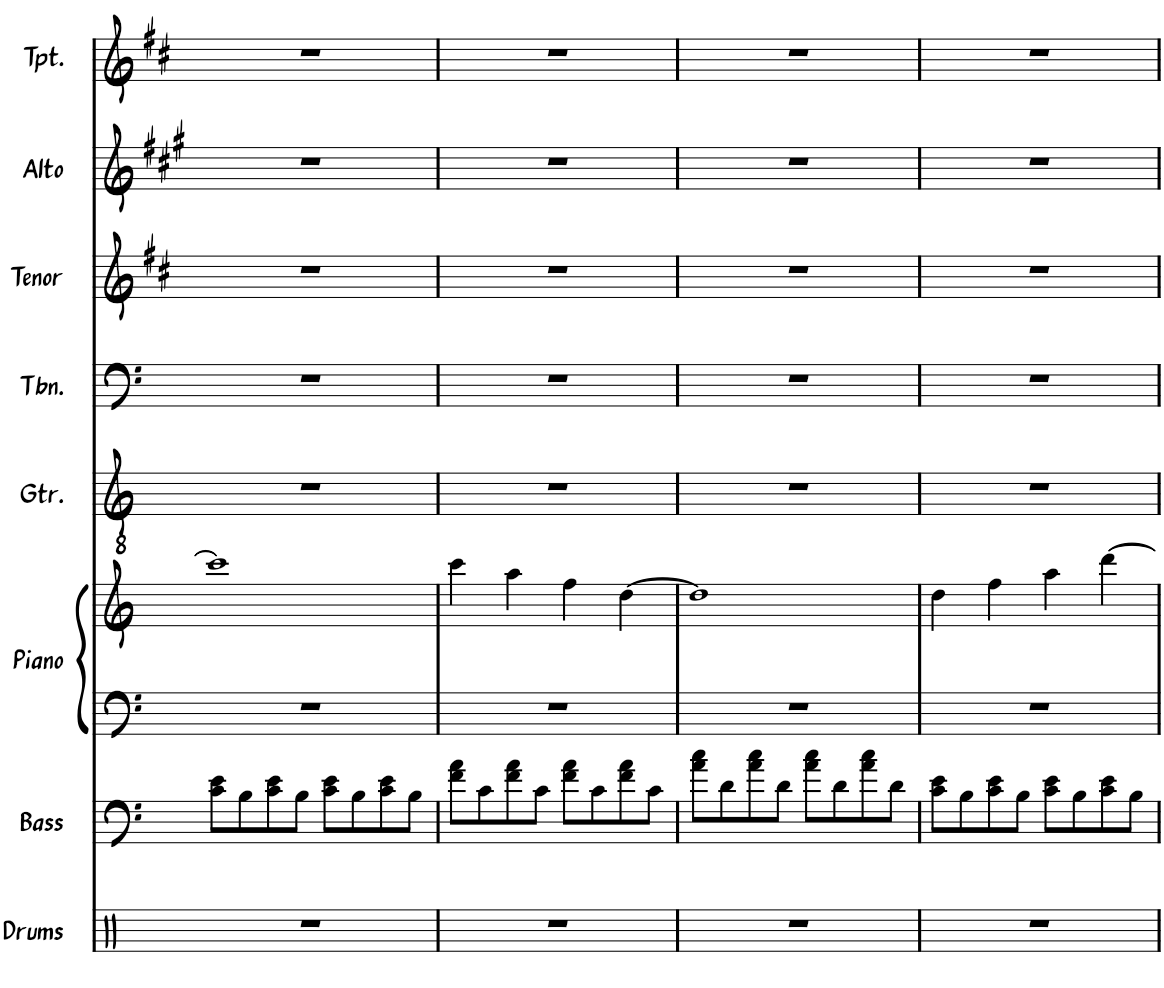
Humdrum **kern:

**kern	**kern	**kern	**kern	**kern	**kern	**kern	**kern	**kern
*part8	*part7	*part6	*part6	*part5	*part4	*part3	*part2	*part1
*staff9	*staff8	*staff7	*staff6	*staff5	*staff4	*staff3	*staff2	*staff1
*I"Drums	*I"Bass	*I"Piano	*	*I"Guitar	*I"Trombone	*I"Tenor Sax	*I"Alto Sax	*I"Trumpet
*I'Drums	*I'Bass	*I'Piano	*	*I'Gtr.	*I'Tbn.	*I'Tenor	*I'Alto	*I'Tpt.
!!LO:PB:g=z
*clefX	*clefF4	*clefF4	*clefG2	*clefGv2	*clefF4	*clefG2	*clefG2	*clefG2
*	*Trd7c12	*	*	*	*	*Trd8c14	*Trd5c9	*Trd1c2
*k[]	*k[]	*k[]	*k[]	*k[]	*k[]	*k[f#c#]	*k[f#c#g#]	*k[f#c#]
*M4/4	*M4/4	*M4/4	*M4/4	*M4/4	*M4/4	*M4/4	*M4/4	*M4/4
=9	=9	=9	=9	=9	=9	=9	=9	=9
1r	8c\ 8e\L	1r	1ccc]	1r	1r	1r	1r	1r
.	8B\	.	.	.	.	.	.	.
.	8c\ 8e\	.	.	.	.	.	.	.
.	8B\J	.	.	.	.	.	.	.
.	8c\ 8e\L	.	.	.	.	.	.	.
.	8B\	.	.	.	.	.	.	.
.	8c\ 8e\	.	.	.	.	.	.	.
.	8B\J	.	.	.	.	.	.	.
=10	=10	=10	=10	=10	=10	=10	=10	=10
1r	8f\ 8a\L	1r	4ccc\	1r	1r	1r	1r	1r
.	8c\	.	.	.	.	.	.	.
.	8f\ 8a\	.	4aa\	.	.	.	.	.
.	8c\J	.	.	.	.	.	.	.
.	8f\ 8a\L	.	4ff\	.	.	.	.	.
.	8c\	.	.	.	.	.	.	.
.	8f\ 8a\	.	[4dd\	.	.	.	.	.
.	8c\J	.	.	.	.	.	.	.
=11	=11	=11	=11	=11	=11	=11	=11	=11
1r	8a\ 8cc\L	1r	1dd]	1r	1r	1r	1r	1r
.	8d\	.	.	.	.	.	.	.
.	8a\ 8cc\	.	.	.	.	.	.	.
.	8d\J	.	.	.	.	.	.	.
.	8a\ 8cc\L	.	.	.	.	.	.	.
.	8d\	.	.	.	.	.	.	.
.	8a\ 8cc\	.	.	.	.	.	.	.
.	8d\J	.	.	.	.	.	.	.
=12	=12	=12	=12	=12	=12	=12	=12	=12
1r	8c\ 8e\L	1r	4dd\	1r	1r	1r	1r	1r
.	8B\	.	.	.	.	.	.	.
.	8c\ 8e\	.	4ff\	.	.	.	.	.
.	8B\J	.	.	.	.	.	.	.
.	8c\ 8e\L	.	4aa\	.	.	.	.	.
.	8B\	.	.	.	.	.	.	.
.	8c\ 8e\	.	[4ddd\	.	.	.	.	.
.	8B\J	.	.	.	.	.	.	.
=	=	=	=	=	=	=	=	=
*-	*-	*-	*-	*-	*-	*-	*-	*-
